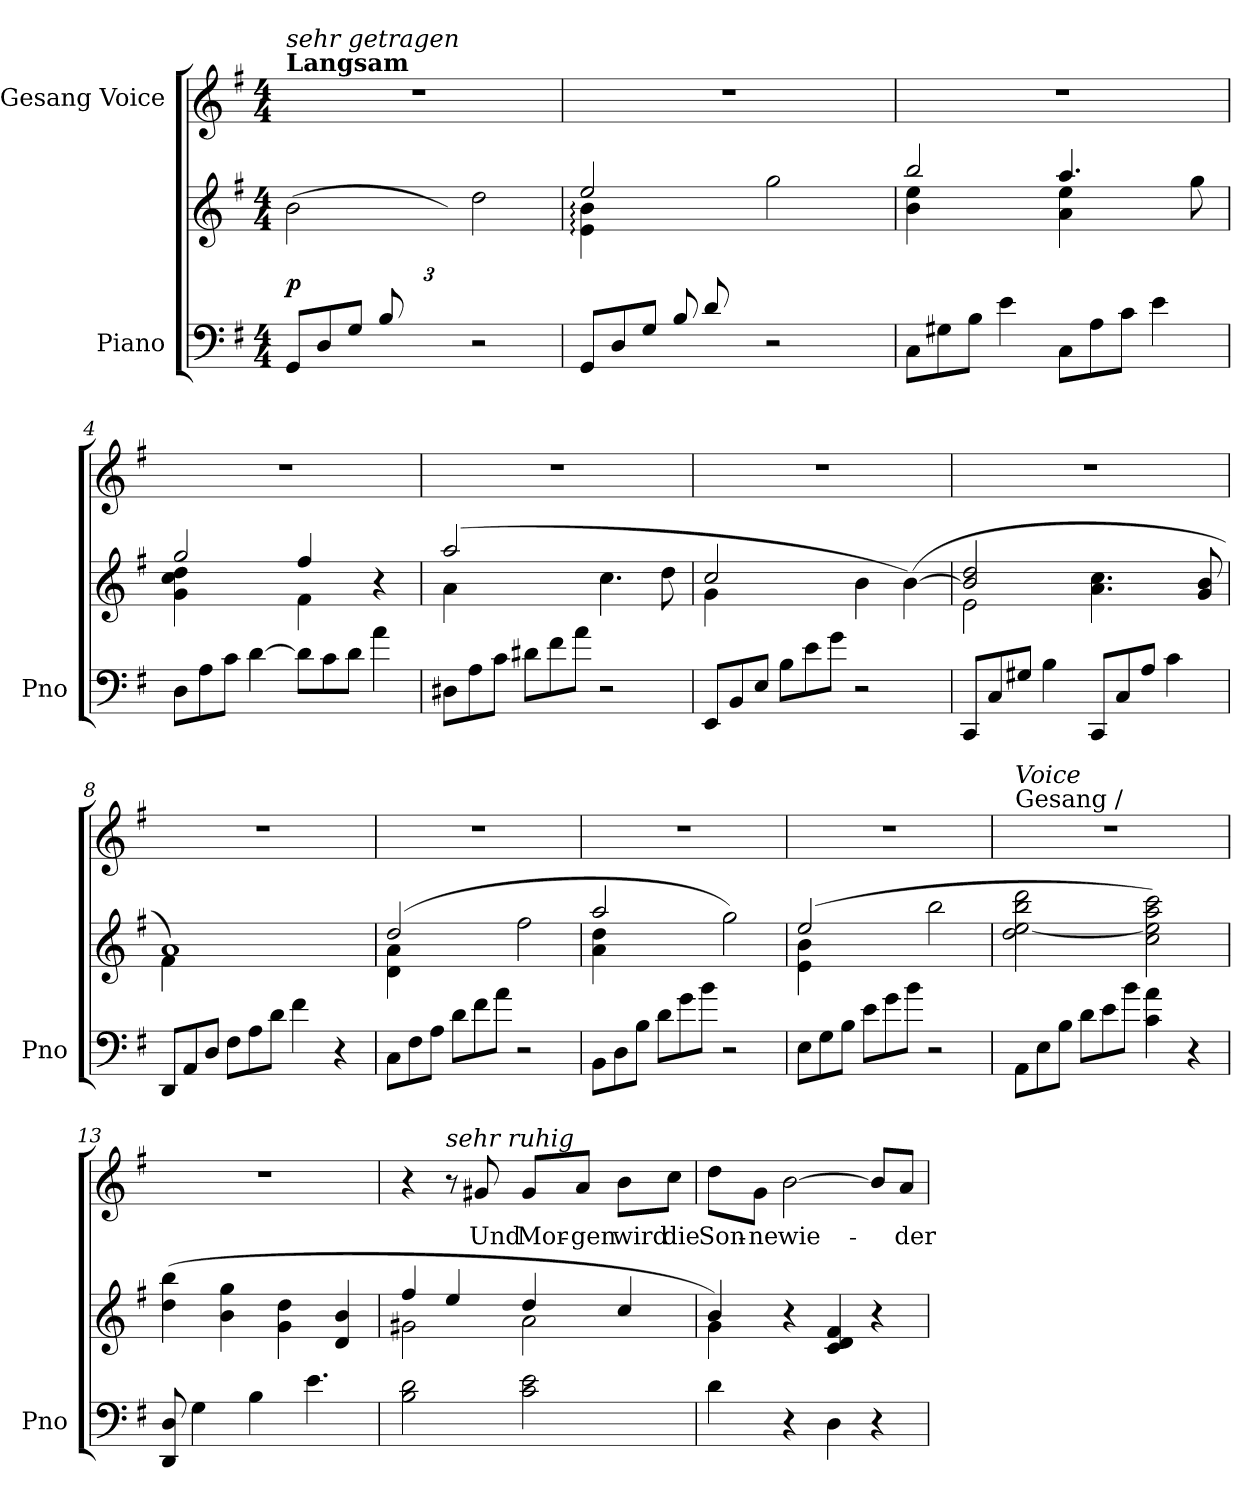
**kern	**kern	**dynam	**kern	**text
*part2	*part2	*part2	*part1	*part1
*staff3	*staff2	*staff2/3	*staff1	*staff1
*I"Piano	*	*	*I"Gesang Voice	*
*I'Pno	*	*	*	*
*clefF4	*clefG2	*	*clefG2	*
*k[f#]	*k[f#]	*	*k[f#]	*
*M4/4	*M4/4	*	*M4/4	*
*Xtuplet	*	*	*	*
=1	=1	=1	=1	=1
*	*^	*	*	*
!	!	!	!	!LO:TX:a:B:t=Langsam	!
!	!	!	!	!LO:TX:a:i:t=sehr getragen	!
!	!	!	!LO:DY:b	!	!
(<12GG/L	(2b\	3ryy	p	1r	.
12D/	.	.	.	.	.
12G/J	.	.	.	.	.
12B/L	.	.	.	.	.
6ryy	.	12d\	.	.	.
.	.	12g\J)	.	.	.
2r	2dd\	2ryy	.	.	.
=2	=2	=2	=2	=2	=2
*	*	*^	*	*	*
(<12GG/L	2ee/	4e\: 4b\:	12%5ryy	.	1r	.
12D/	.	.	.	.	.	.
12G/J	.	.	.	.	.	.
12B/L	.	2.ryy	.	.	.	.
12d/	.	.	.	.	.	.
12ryy	.	.	12g\J)	.	.	.
2r	2gg\	.	2ryy	.	.	.
*	*	*v	*v	*	*	*
=3	=3	=3	=3	=3	=3
12C\L	2bb/	4b\ 4ee\	.	1r	.
12G#X\	.	.	.	.	.
12B\J	.	.	.	.	.
4e\	.	4ryy	.	.	.
12C\L	4.aa/	4a\ 4ee\	.	.	.
12A\	.	.	.	.	.
12c\J	.	.	.	.	.
4e\	.	4ryy	.	.	.
.	8gg\	.	.	.	.
=4	=4	=4	=4	=4	=4
12D\L	2gg/	4g\ 4cc\ 4dd\	.	1r	.
12A\	.	.	.	.	.
12c\J	.	.	.	.	.
[4d\	.	4ryy	.	.	.
12d\L]	4ff#/)	4f#\	.	.	.
12c\	.	.	.	.	.
12d\J	.	.	.	.	.
4a\	4r	4ryy	.	.	.
=5	=5	=5	=5	=5	=5
12D#X\L	(2aa/	4a\	.	1r	.
12A\	.	.	.	.	.
12c\J	.	.	.	.	.
12d#X\L	.	2.ryy	.	.	.
12f#\	.	.	.	.	.
12a\J	.	.	.	.	.
2r	4.cc\	.	.	.	.
.	8dd\	.	.	.	.
=6	=6	=6	=6	=6	=6
12EE/L	2cc/	4g\	.	1r	.
12BB/	.	.	.	.	.
12E/J	.	.	.	.	.
12B\L	.	2.ryy	.	.	.
12e\	.	.	.	.	.
12g\J	.	.	.	.	.
2r	4b\	.	.	.	.
.	([4b\)	.	.	.	.
=7	=7	=7	=7	=7	=7
12CC/L	2b/] 2dd/	2e\	.	1r	.
12C/	.	.	.	.	.
12G#X/J	.	.	.	.	.
4B\	.	.	.	.	.
12CC/L	4.a\ 4.cc\	2ryy	.	.	.
12C/	.	.	.	.	.
12A/J	.	.	.	.	.
4c\	.	.	.	.	.
.	8g/ 8b/	.	.	.	.
=8	=8	=8	=8	=8	=8
12DD/L	1a)	4f#\	.	1r	.
12AA/	.	.	.	.	.
12D/J	.	.	.	.	.
12F#\L	.	2.ryy	.	.	.
12A\	.	.	.	.	.
12d\J	.	.	.	.	.
4f#\	.	.	.	.	.
4r	.	.	.	.	.
=9	=9	=9	=9	=9	=9
12C\L	(2dd/	4d\ 4a\	.	1r	.
12F#\	.	.	.	.	.
12A\J	.	.	.	.	.
12d\L	.	2.ryy	.	.	.
12f#\	.	.	.	.	.
12a\J	.	.	.	.	.
2r	2ff#\	.	.	.	.
=10	=10	=10	=10	=10	=10
12BB\L	2aa/	4a\ 4dd\	.	1r	.
12D\	.	.	.	.	.
12B\J	.	.	.	.	.
12d\L	.	2.ryy	.	.	.
12g\	.	.	.	.	.
12b\J	.	.	.	.	.
2r	2gg\)	.	.	.	.
=11	=11	=11	=11	=11	=11
12E\L	(2ee/	4e\ 4b\	.	1r	.
12G\	.	.	.	.	.
12B\J	.	.	.	.	.
12e\L	.	2.ryy	.	.	.
12g\	.	.	.	.	.
12b\J	.	.	.	.	.
2r	2bb\	.	.	.	.
*	*v	*v	*	*	*
=12	=12	=12	=12	=12
!	!	!	!LO:TX:a:t=Gesang /	!
!	!	!	!LO:TX:a:i:t=Voice	!
12AA\L	2dd\ [2ee\ 2bb\ 2ddd\	.	1r	.
12E\	.	.	.	.
12B\J	.	.	.	.
12d\L	.	.	.	.
12e\	.	.	.	.
12b\J	.	.	.	.
4c\ 4a\	2cc\ 2ee\] 2aa\ 2ccc\)	.	.	.
4r	.	.	.	.
=13	=13	=13	=13	=13
8DD/ 8D/	(4dd\ 4bb\	.	1r	.
4G\	.	.	.	.
.	4b\ 4gg\	.	.	.
4B\	.	.	.	.
.	4g\ 4dd\	.	.	.
4.e\	.	.	.	.
.	4d/ 4b/	.	.	.
=14	=14	=14	=14	=14
*	*^	*	*	*
2B\ 2d\	4ff#/	2g#X\	.	4r	.
!	!	!	!	!LO:TX:i:t=sehr ruhig	!
.	4ee/	.	.	8r	.
.	.	.	.	8g#X/	Und
2c\ 2e\	4dd/	2a\	.	8g#/L	Mor-
.	.	.	.	8a/J	-gen
.	4cc/	.	.	8b\L	wird
.	.	.	.	8cc\J	die
=15	=15	=15	=15	=15	=15
4d\	4b/)	4g\	.	8dd\L	Son-
.	.	.	.	8g\J	-ne
4r	4r	2.ryy	.	[2b\	wie-
4D\	4c/ 4d/ 4f#/	.	.	.	.
4r	4r	.	.	8b/L]	.
.	.	.	.	8a/J	-der
*	*v	*v	*	*	*
=	=	=	=	=
*-	*-	*-	*-	*-
